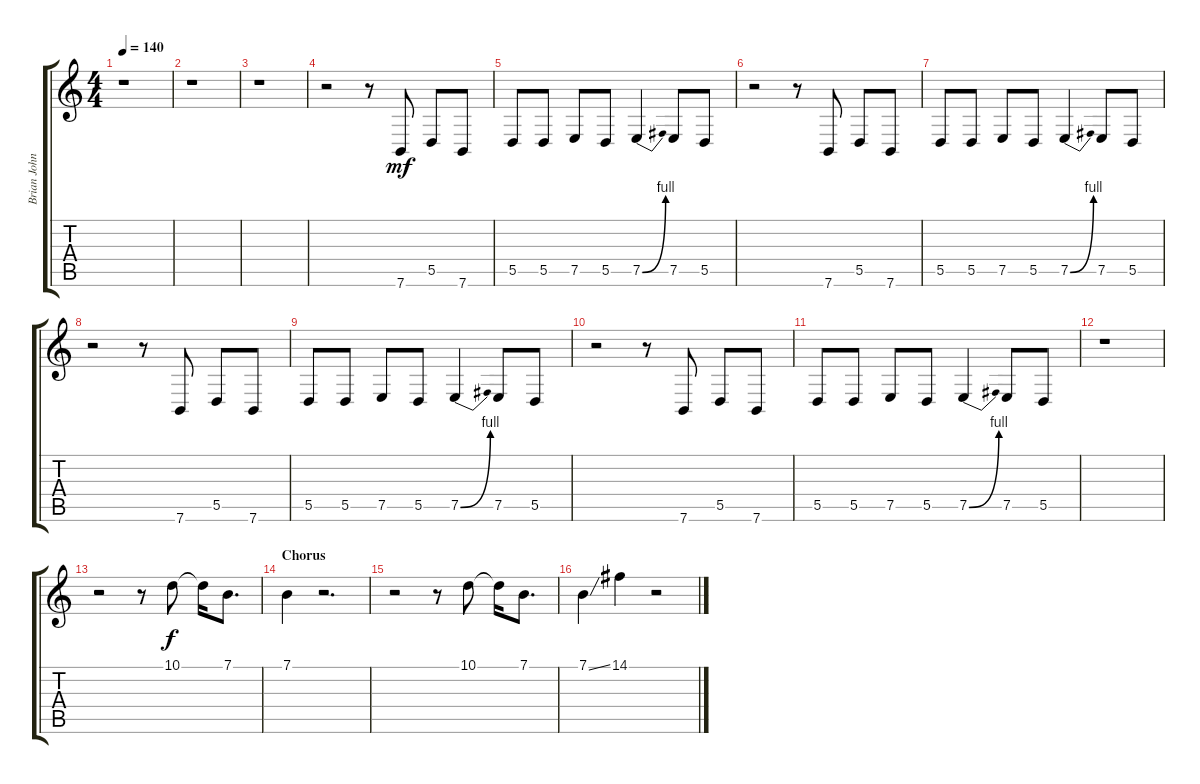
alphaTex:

\track ("Brian Johnson / Band - Vocals" "Brian John") {instrument tenorsax}
\staff {score tabs}
\tuning (E4 B3 G3 D3 A2 E2) {hide}
\ts (4 4)
\tempo 140
\clef g2
\ks c
r.1{dy f} |
r.1 |
r.1 |
r.2 r.8 7.6.8{dy mf} 5.5.8 7.6.8 |
5.5.8 5.5.8 7.5.8 5.5.8 7.5{be (bend 0 0 60 4)}.4 7.5.8 5.5.8 |
r.2 r.8 7.6.8 5.5.8 7.6.8 |
5.5.8 5.5.8 7.5.8 5.5.8 7.5{be (bend 0 0 60 4)}.4 7.5.8 5.5.8 |
r.2 r.8 7.6.8 5.5.8 7.6.8 |
5.5.8 5.5.8 7.5.8 5.5.8 7.5{be (bend 0 0 60 4)}.4 7.5.8 5.5.8 |
r.2 r.8 7.6.8 5.5.8 7.6.8 |
5.5.8 5.5.8 7.5.8 5.5.8 7.5{be (bend 0 0 60 4)}.4 7.5.8 5.5.8 |
r.1 |
r.2 r.8 10.1.8{dy f} 10.1{t}.16 7.1.8{d} |
\section ("" "Chorus")
7.1.4 r.2{d} |
r.2 r.8 10.1.8 10.1{t}.16 7.1.8{d} |
7.1{ss}.4 14.1.4 r.2
